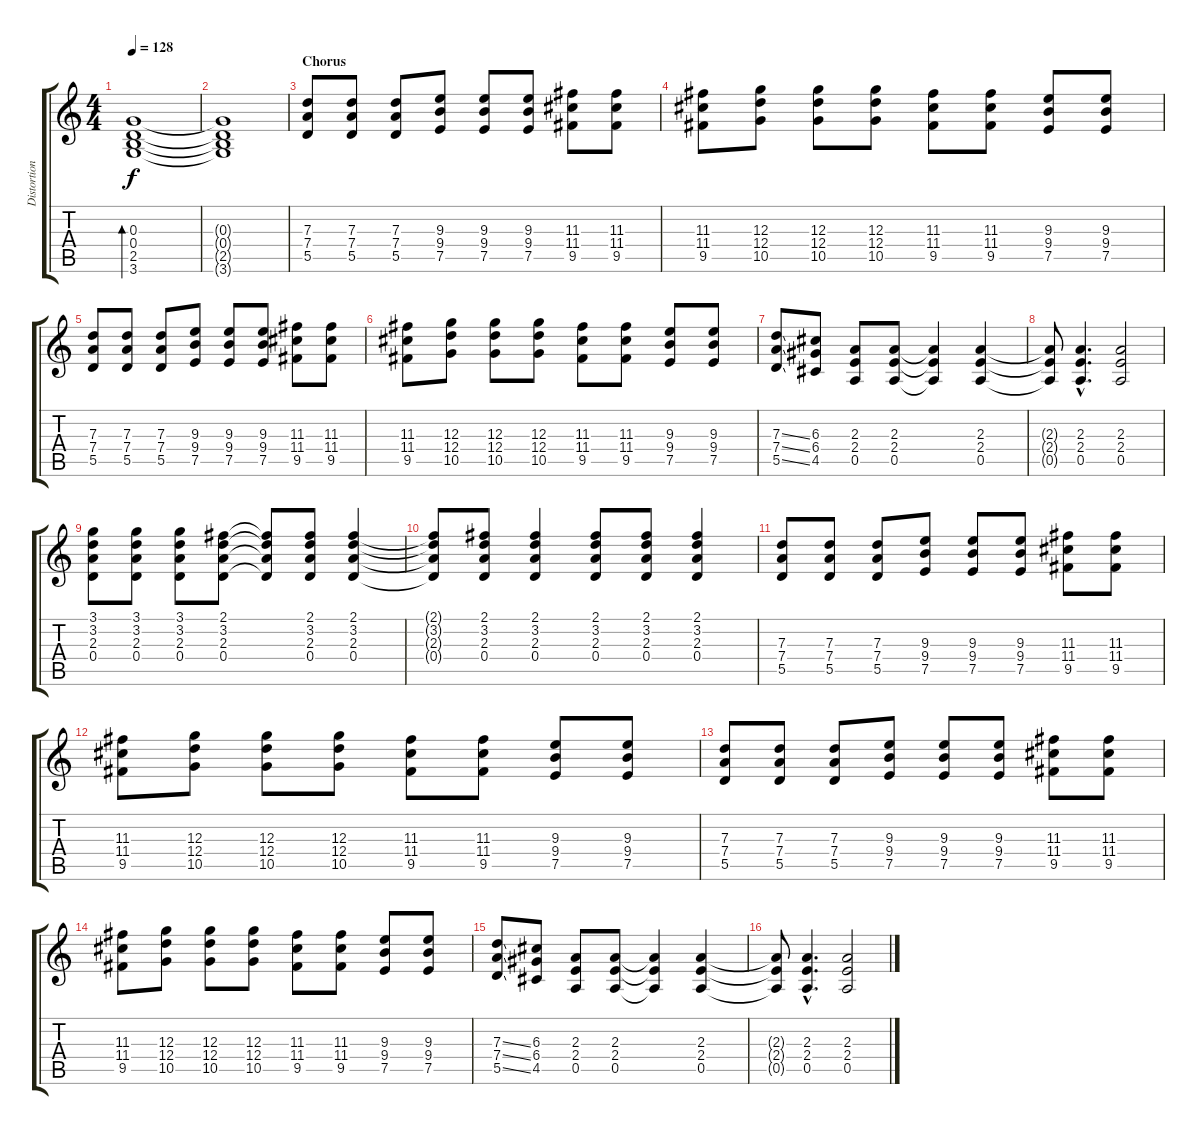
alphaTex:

\track ("Distortion Guitar" "Distortion") {instrument distortionguitar}
\staff {score tabs}
\tuning (E4 B3 G3 D3 A2 E2) {hide}
\ts (4 4)
\tempo 128
\clef g2
\ks c
(0.3 0.4 2.5 3.6).1{bd 60 dy f} |
(0.3{t} 0.4{t} 2.5{t} 3.6{t}).1 |
\section ("" "Chorus")
(7.3 7.4 5.5).8 (7.3 7.4 5.5).8 (7.3 7.4 5.5).8 (9.3 9.4 7.5).8 (9.3 9.4 7.5).8 (9.3 9.4 7.5).8 (11.3 11.4 9.5).8 (11.3 11.4 9.5).8 |
(11.3 11.4 9.5).8 (12.3 12.4 10.5).8 (12.3 12.4 10.5).8 (12.3 12.4 10.5).8 (11.3 11.4 9.5).8 (11.3 11.4 9.5).8 (9.3 9.4 7.5).8 (9.3 9.4 7.5).8 |
(7.3 7.4 5.5).8 (7.3 7.4 5.5).8 (7.3 7.4 5.5).8 (9.3 9.4 7.5).8 (9.3 9.4 7.5).8 (9.3 9.4 7.5).8 (11.3 11.4 9.5).8 (11.3 11.4 9.5).8 |
(11.3 11.4 9.5).8 (12.3 12.4 10.5).8 (12.3 12.4 10.5).8 (12.3 12.4 10.5).8 (11.3 11.4 9.5).8 (11.3 11.4 9.5).8 (9.3 9.4 7.5).8 (9.3 9.4 7.5).8 |
(7.3{ss} 7.4{ss} 5.5{ss}).8 (6.3 6.4 4.5).8 (2.3 2.4 0.5).8 (2.3 2.4 0.5).8 (2.3{t} 2.4{t} 0.5{t}).4 (2.3 2.4 0.5).4 |
(2.3{t} 2.4{t} 0.5{t}).8 (2.3{hac} 2.4{hac} 0.5{hac}).4{d} (2.3 2.4 0.5).2 |
(3.1 3.2 2.3 0.4).8 (3.1 3.2 2.3 0.4).8 (3.1 3.2 2.3 0.4).8 (2.1 3.2 2.3 0.4).8 (2.1{t} 3.2{t} 2.3{t} 0.4{t}).8 (2.1 3.2 2.3 0.4).8 (2.1 3.2 2.3 0.4).4 |
(2.1{t} 3.2{t} 2.3{t} 0.4{t}).8 (2.1 3.2 2.3 0.4).8 (2.1 3.2 2.3 0.4).4 (2.1 3.2 2.3 0.4).8 (2.1 3.2 2.3 0.4).8 (2.1 3.2 2.3 0.4).4 |
(7.3 7.4 5.5).8 (7.3 7.4 5.5).8 (7.3 7.4 5.5).8 (9.3 9.4 7.5).8 (9.3 9.4 7.5).8 (9.3 9.4 7.5).8 (11.3 11.4 9.5).8 (11.3 11.4 9.5).8 |
(11.3 11.4 9.5).8 (12.3 12.4 10.5).8 (12.3 12.4 10.5).8 (12.3 12.4 10.5).8 (11.3 11.4 9.5).8 (11.3 11.4 9.5).8 (9.3 9.4 7.5).8 (9.3 9.4 7.5).8 |
(7.3 7.4 5.5).8 (7.3 7.4 5.5).8 (7.3 7.4 5.5).8 (9.3 9.4 7.5).8 (9.3 9.4 7.5).8 (9.3 9.4 7.5).8 (11.3 11.4 9.5).8 (11.3 11.4 9.5).8 |
(11.3 11.4 9.5).8 (12.3 12.4 10.5).8 (12.3 12.4 10.5).8 (12.3 12.4 10.5).8 (11.3 11.4 9.5).8 (11.3 11.4 9.5).8 (9.3 9.4 7.5).8 (9.3 9.4 7.5).8 |
(7.3{ss} 7.4{ss} 5.5{ss}).8 (6.3 6.4 4.5).8 (2.3 2.4 0.5).8 (2.3 2.4 0.5).8 (2.3{t} 2.4{t} 0.5{t}).4 (2.3 2.4 0.5).4 |
(2.3{t} 2.4{t} 0.5{t}).8 (2.3{hac} 2.4{hac} 0.5{hac}).4{d} (2.3 2.4 0.5).2
